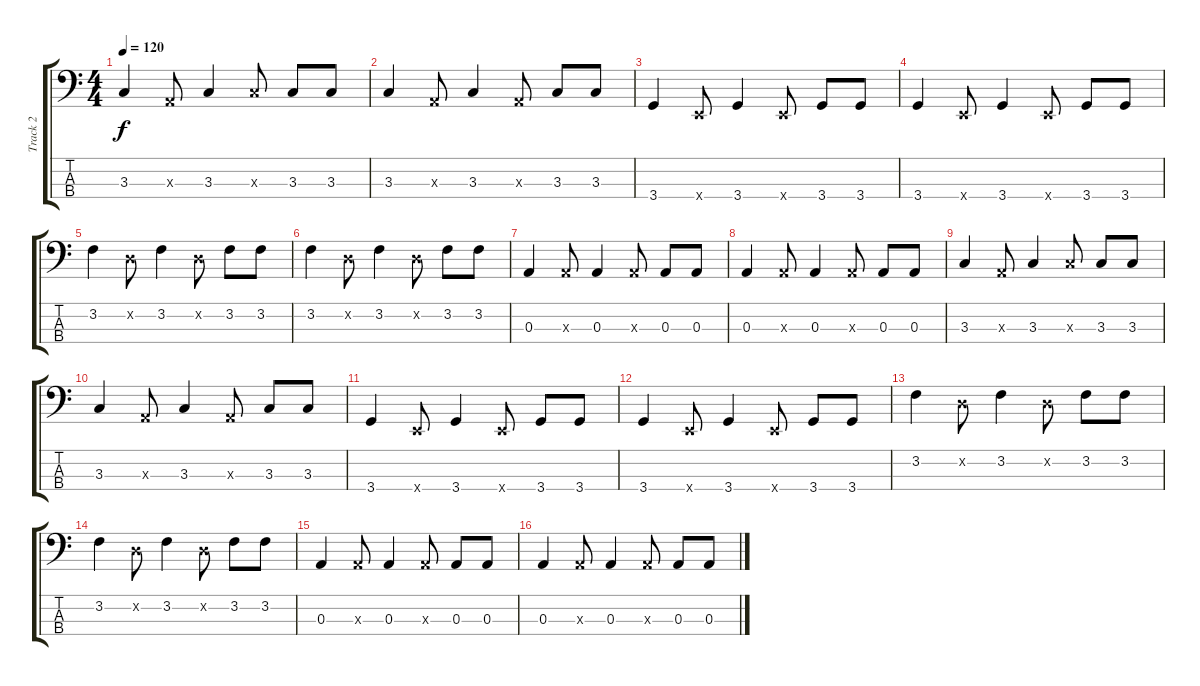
\track ("Track 2" "Track 2") {instrument fretlessbass}
\staff {score tabs}
\tuning (G2 D2 A1 E1) {hide}
\ts (4 4)
\tempo 120
\clef f4
\ks c
3.3.4{dy f} 0.3{x}.8 3.3.4 3.3{x}.8 3.3.8 3.3.8 |
3.3.4 0.3{x}.8 3.3.4 0.3{x}.8 3.3.8 3.3.8 |
3.4.4 0.4{x}.8 3.4.4 0.4{x}.8 3.4.8 3.4.8 |
3.4.4 0.4{x}.8 3.4.4 0.4{x}.8 3.4.8 3.4.8 |
3.2.4 0.2{x}.8 3.2.4 0.2{x}.8 3.2.8 3.2.8 |
3.2.4 0.2{x}.8 3.2.4 0.2{x}.8 3.2.8 3.2.8 |
0.3.4 0.3{x}.8 0.3.4 0.3{x}.8 0.3.8 0.3.8 |
0.3.4 0.3{x}.8 0.3.4 0.3{x}.8 0.3.8 0.3.8 |
3.3.4 0.3{x}.8 3.3.4 3.3{x}.8 3.3.8 3.3.8 |
3.3.4 0.3{x}.8 3.3.4 0.3{x}.8 3.3.8 3.3.8 |
3.4.4 0.4{x}.8 3.4.4 0.4{x}.8 3.4.8 3.4.8 |
3.4.4 0.4{x}.8 3.4.4 0.4{x}.8 3.4.8 3.4.8 |
3.2.4 0.2{x}.8 3.2.4 0.2{x}.8 3.2.8 3.2.8 |
3.2.4 0.2{x}.8 3.2.4 0.2{x}.8 3.2.8 3.2.8 |
0.3.4 0.3{x}.8 0.3.4 0.3{x}.8 0.3.8 0.3.8 |
0.3.4 0.3{x}.8 0.3.4 0.3{x}.8 0.3.8 0.3.8
